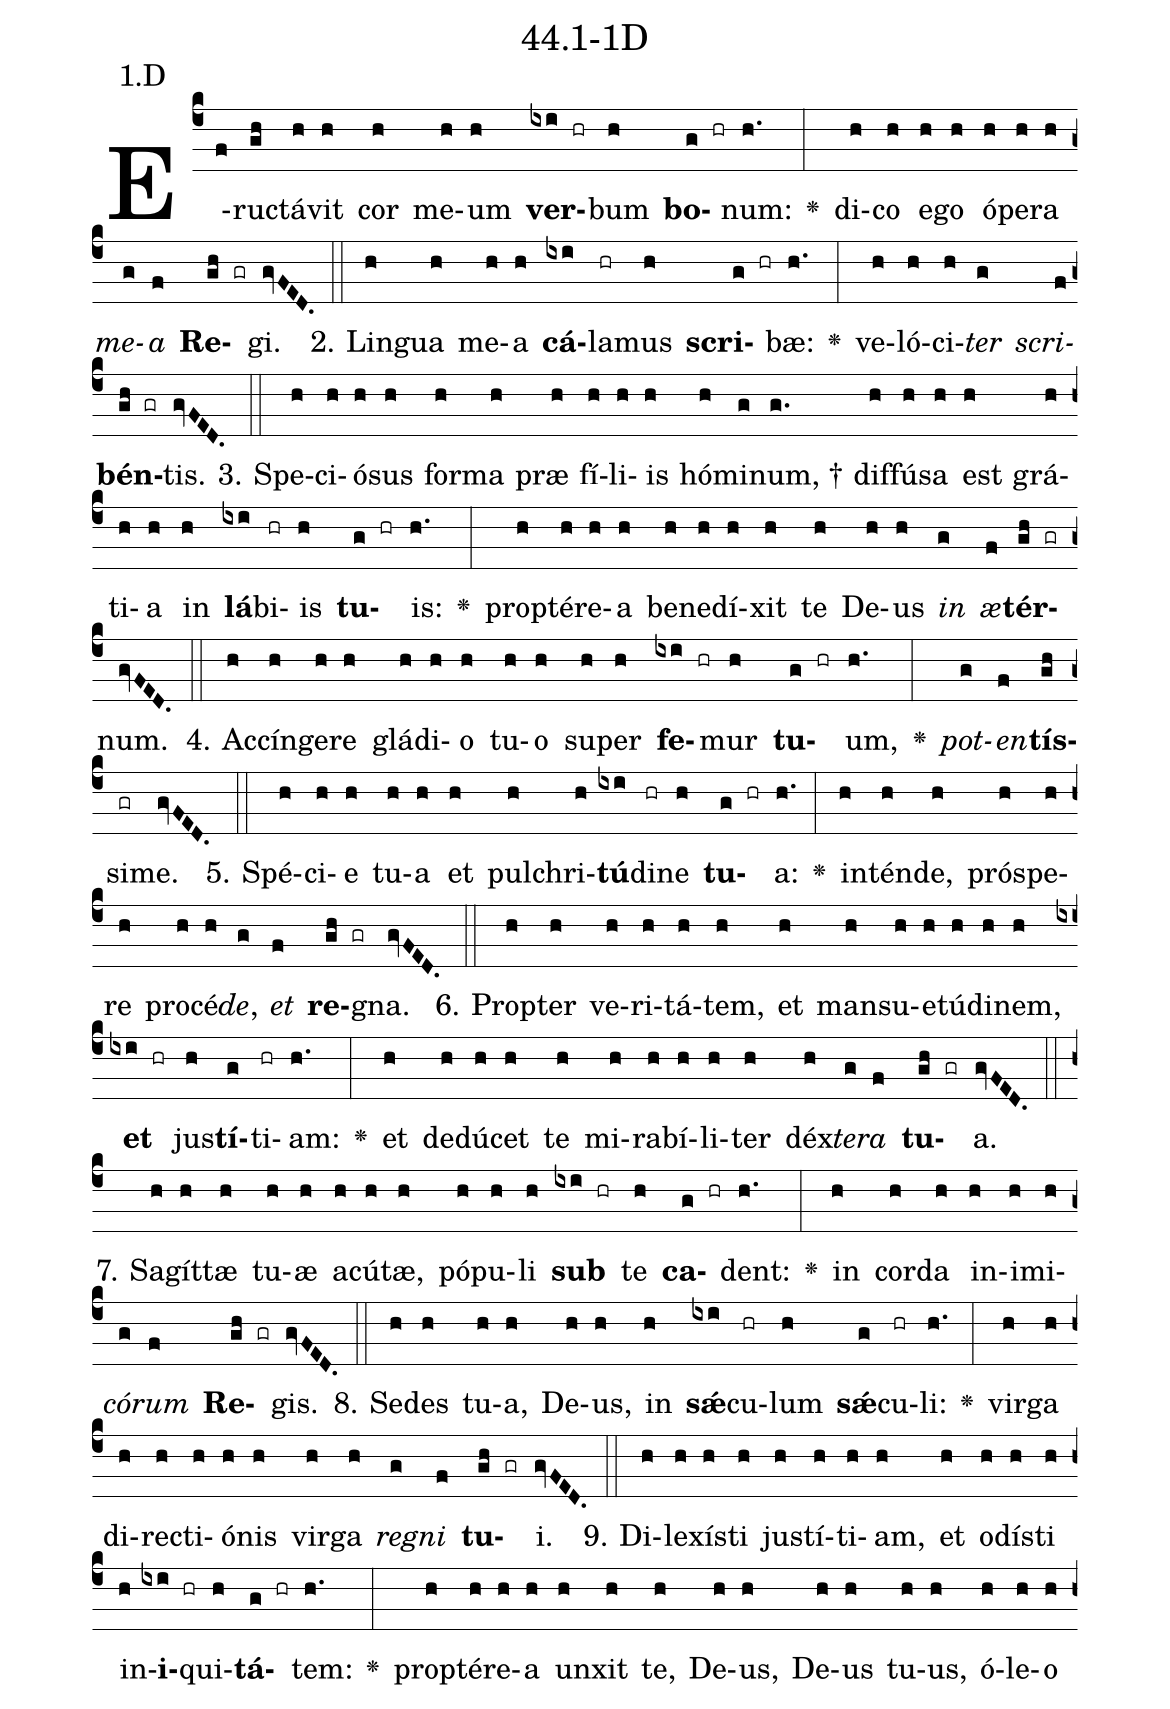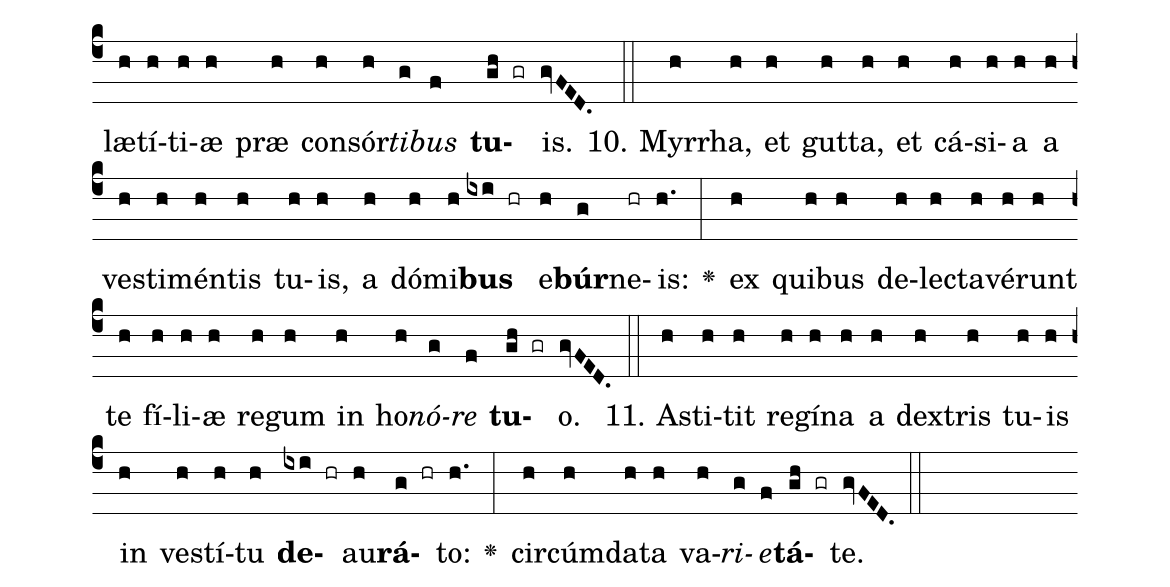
name: 44.1-1D;
annotation: 1.D;
%%
(c4)E(f)ruc(gh)tá(h)vit(h) cor(h) me(h)um(h) <b>ver</b>(ixi hr)bum(h) <b>bo</b>(g hr)num:(h.) <v>\greheightstar</v>(:) di(h)co(h) e(h)go(h) ó(h)pe(h)ra(h) <i>me</i>(g)<i>a</i>(f) <b>Re</b>(gh gr)gi.(gvFED.) (::)
2. Lin(h)gua(h) me(h)a(h) <b>cá</b>(ixi)la(hr)mus(h) <b>scri</b>(g hr)bæ:(h.) <v>\greheightstar</v>(:) ve(h)ló(h)ci(h)<i>ter</i>(g) <i>scri</i>(f)<b>bén</b>(gh gr)tis.(gvFED.) (::)
3. Spe(h)ci(h)ó(h)sus(h) for(h)ma(h) præ(h) fí(h)li(h)is(h) hó(h)mi(g)num, †(g.) dif(h)fú(h)sa(h) est(h) grá(h)ti(h)a(h) in(h) <b>lá</b>(ixi)bi(hr)is(h) <b>tu</b>(g hr)is:(h.) <v>\greheightstar</v>(:) prop(h)tér(h)e(h)a(h) be(h)ne(h)dí(h)xit(h) te(h) De(h)us(h) <i>in</i>(g) <i>æ</i>(f)<b>tér</b>(gh gr)num.(gvFED.) (::)
4. Ac(h)cín(h)ge(h)re(h) glá(h)di(h)o(h) tu(h)o(h) su(h)per(h) <b>fe</b>(ixi hr)mur(h) <b>tu</b>(g hr)um,(h.) <v>\greheightstar</v>(:) <i>pot</i>(g)<i>en</i>(f)<b>tís</b>(gh)si(gr)me.(gvFED.) (::)
5. Spé(h)ci(h)e(h) tu(h)a(h) et(h) pul(h)chri(h)<b>tú</b>(ixi)di(hr)ne(h) <b>tu</b>(g hr)a:(h.) <v>\greheightstar</v>(:) in(h)tén(h)de,(h) pró(h)spe(h)re(h) pro(h)cé(h)<i>de</i>,(g) <i>et</i>(f) <b>re</b>(gh gr)gna.(gvFED.) (::)
6. Prop(h)ter(h) ve(h)ri(h)tá(h)tem,(h) et(h) man(h)su(h)e(h)tú(h)di(h)nem,(h) <b>et</b>(ixi hr) jus(h)<b>tí</b>(g)ti(hr)am:(h.) <v>\greheightstar</v>(:) et(h) de(h)dú(h)cet(h) te(h) mi(h)ra(h)bí(h)li(h)ter(h) déx(h)<i>te</i>(g)<i>ra</i>(f) <b>tu</b>(gh gr)a.(gvFED.) (::)
7. Sa(h)gít(h)tæ(h) tu(h)æ(h) a(h)cú(h)tæ,(h) pó(h)pu(h)li(h) <b>sub</b>(ixi hr) te(h) <b>ca</b>(g hr)dent:(h.) <v>\greheightstar</v>(:) in(h) cor(h)da(h) in(h)i(h)mi(h)<i>có</i>(g)<i>rum</i>(f) <b>Re</b>(gh gr)gis.(gvFED.) (::)
8. Se(h)des(h) tu(h)a,(h) De(h)us,(h) in(h) <b>sǽ</b>(ixi)cu(hr)lum(h) <b>sǽ</b>(g)cu(hr)li:(h.) <v>\greheightstar</v>(:) vir(h)ga(h) di(h)rec(h)ti(h)ó(h)nis(h) vir(h)ga(h) <i>re</i>(g)<i>gni</i>(f) <b>tu</b>(gh gr)i.(gvFED.) (::)
9. Di(h)le(h)xís(h)ti(h) jus(h)tí(h)ti(h)am,(h) et(h) o(h)dís(h)ti(h) in(h)<b>i</b>(ixi hr)qui(h)<b>tá</b>(g hr)tem:(h.) <v>\greheightstar</v>(:) prop(h)tér(h)e(h)a(h) un(h)xit(h) te,(h) De(h)us,(h) De(h)us(h) tu(h)us,(h) ó(h)le(h)o(h) læ(h)tí(h)ti(h)æ(h) præ(h) con(h)sór(h)<i>ti</i>(g)<i>bus</i>(f) <b>tu</b>(gh gr)is.(gvFED.) (::)
10. Myr(h)rha,(h) et(h) gut(h)ta,(h) et(h) cá(h)si(h)a(h) a(h) ves(h)ti(h)mén(h)tis(h) tu(h)is,(h) a(h) dó(h)mi(h)<b>bus</b>(ixi hr) e(h)<b>búr</b>(g)ne(hr)is:(h.) <v>\greheightstar</v>(:) ex(h) qui(h)bus(h) de(h)lec(h)ta(h)vé(h)runt(h) te(h) fí(h)li(h)æ(h) re(h)gum(h) in(h) ho(h)<i>nó</i>(g)<i>re</i>(f) <b>tu</b>(gh gr)o.(gvFED.) (::)
11. A(h)sti(h)tit(h) re(h)gí(h)na(h) a(h) dex(h)tris(h) tu(h)is(h) in(h) ves(h)tí(h)tu(h) <b>de</b>(ixi hr)au(h)<b>rá</b>(g hr)to:(h.) <v>\greheightstar</v>(:) cir(h)cúm(h)da(h)ta(h) va(h)<i>ri</i>(g)<i>e</i>(f)<b>tá</b>(gh gr)te.(gvFED.) (::)
